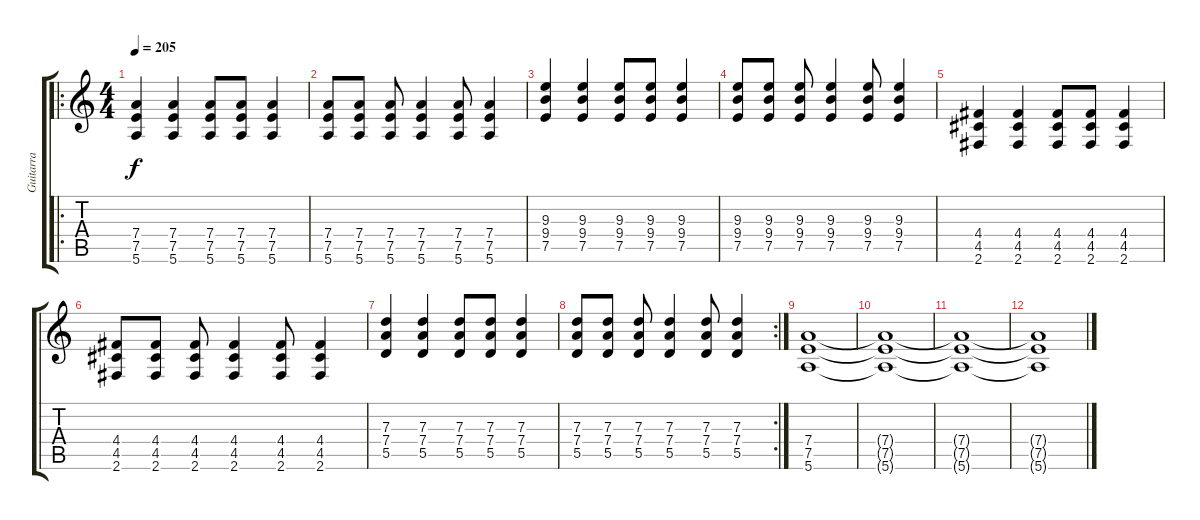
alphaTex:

\track ("Guitarra" "Guitarra") {instrument overdrivenguitar}
\staff {score tabs}
\tuning (E4 B3 G3 D3 A2 E2) {hide}
\ro
\ts (4 4)
\tempo 205
\clef g2
\ks c
(7.4 7.5 5.6).4{dy f balance 8} (7.4 7.5 5.6).4 (7.4 7.5 5.6).8 (7.4 7.5 5.6).8 (7.4 7.5 5.6).4 |
(7.4 7.5 5.6).8 (7.4 7.5 5.6).8 (7.4 7.5 5.6).8 (7.4 7.5 5.6).4 (7.4 7.5 5.6).8 (7.4 7.5 5.6).4 |
(9.3 9.4 7.5).4 (9.3 9.4 7.5).4 (9.3 9.4 7.5).8 (9.3 9.4 7.5).8 (9.3 9.4 7.5).4 |
(9.3 9.4 7.5).8 (9.3 9.4 7.5).8 (9.3 9.4 7.5).8 (9.3 9.4 7.5).4 (9.3 9.4 7.5).8 (9.3 9.4 7.5).4 |
(4.4 4.5 2.6).4 (4.4 4.5 2.6).4 (4.4 4.5 2.6).8 (4.4 4.5 2.6).8 (4.4 4.5 2.6).4 |
(4.4 4.5 2.6).8 (4.4 4.5 2.6).8 (4.4 4.5 2.6).8 (4.4 4.5 2.6).4 (4.4 4.5 2.6).8 (4.4 4.5 2.6).4 |
(7.3 7.4 5.5).4 (7.3 7.4 5.5).4 (7.3 7.4 5.5).8 (7.3 7.4 5.5).8 (7.3 7.4 5.5).4 |
\rc 2
(7.3 7.4 5.5).8 (7.3 7.4 5.5).8 (7.3 7.4 5.5).8 (7.3 7.4 5.5).4 (7.3 7.4 5.5).8 (7.3 7.4 5.5).4 |
(7.4 7.5 5.6).1 |
(7.4{t} 7.5{t} 5.6{t}).1 |
(7.4{t} 7.5{t} 5.6{t}).1 |
(7.4{t} 7.5{t} 5.6{t}).1
